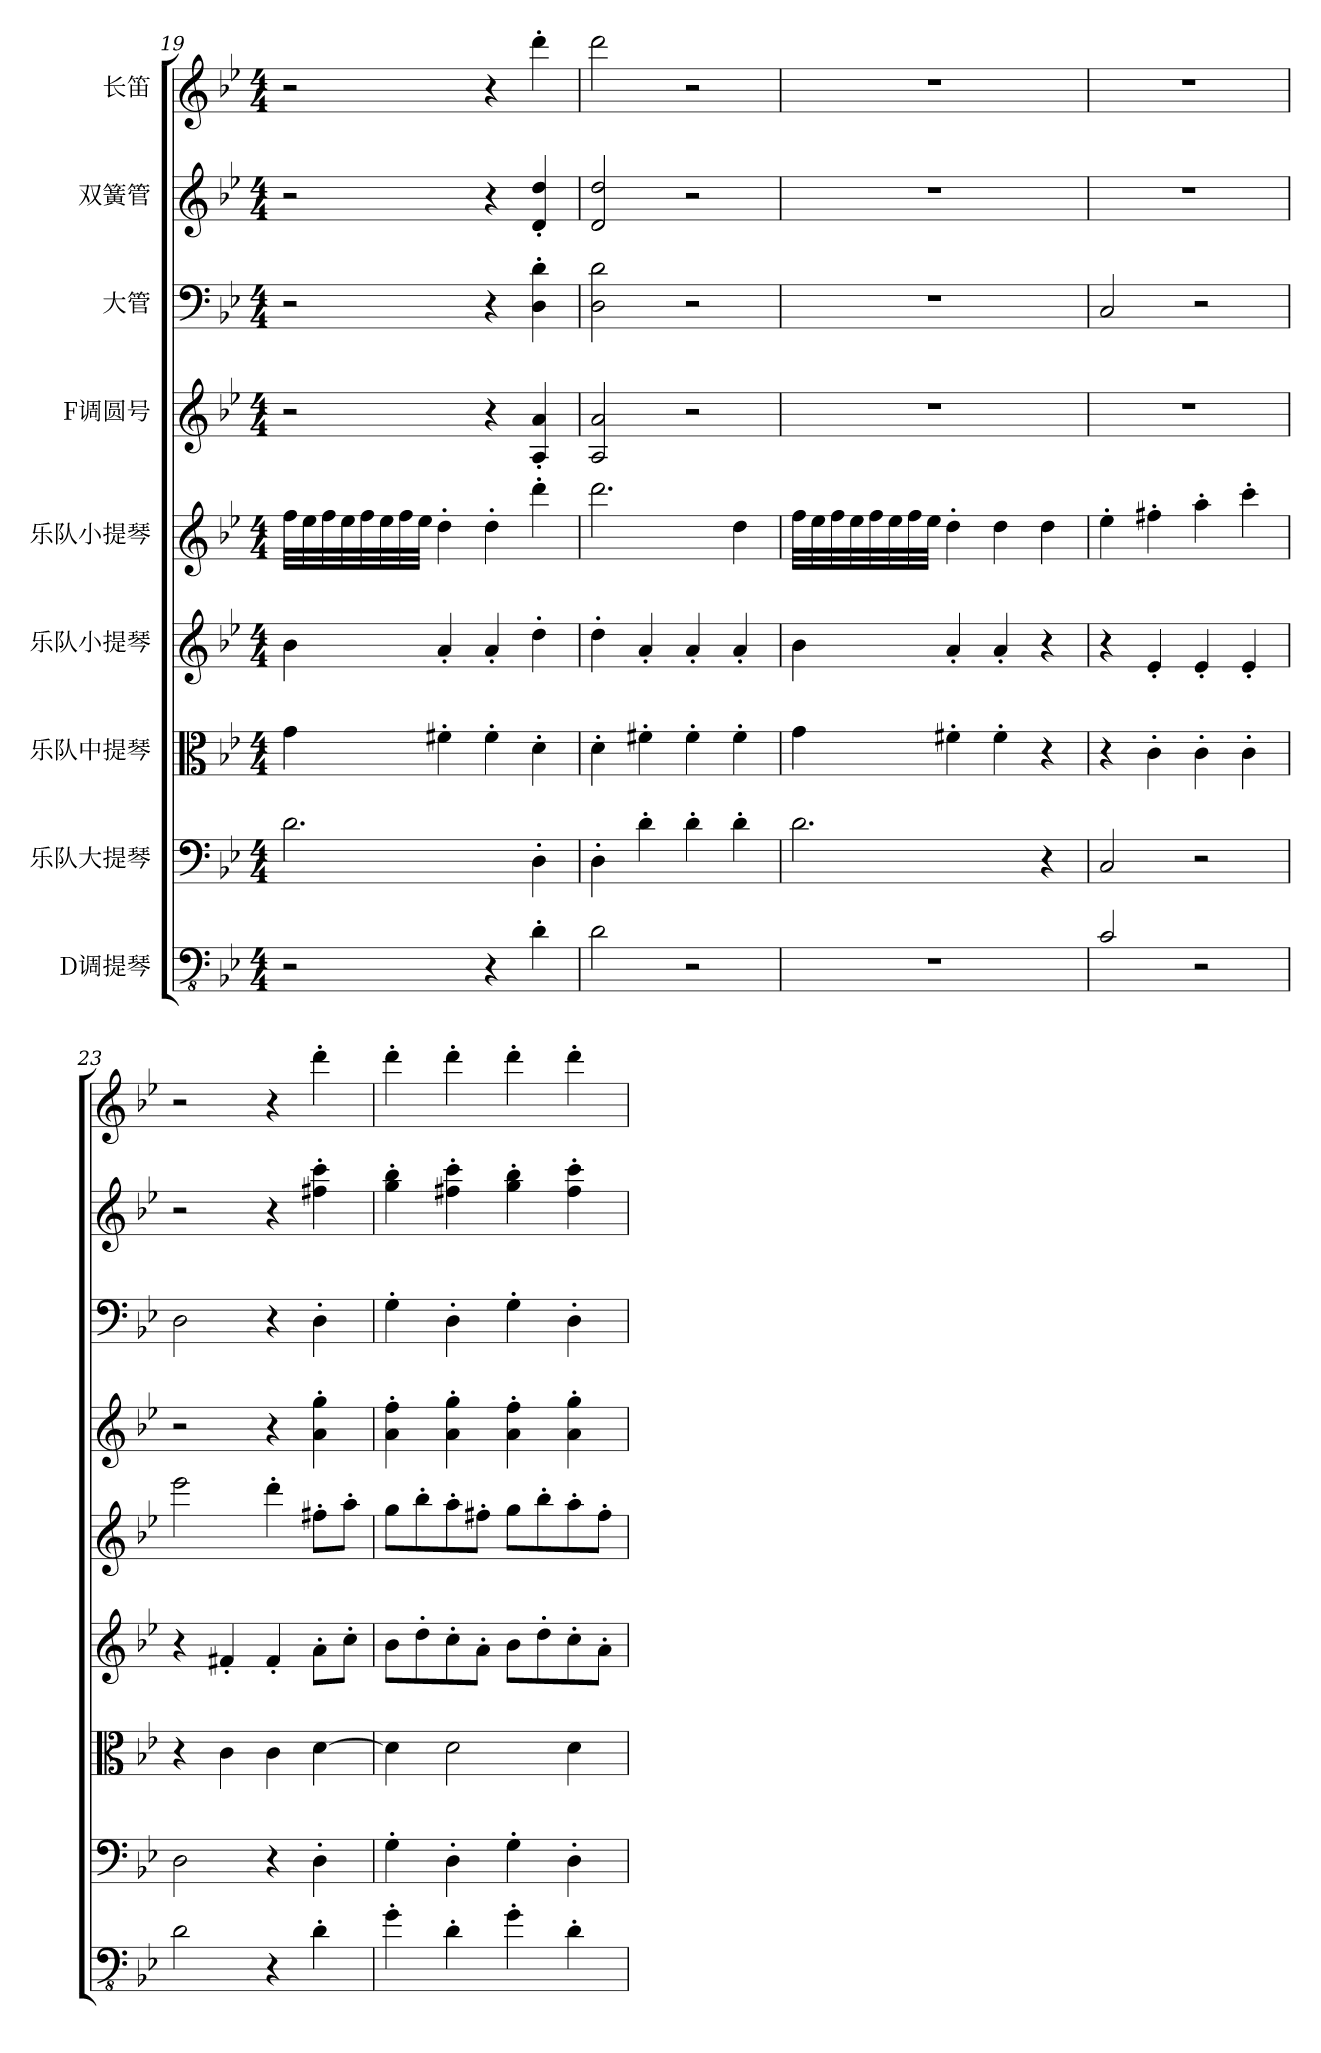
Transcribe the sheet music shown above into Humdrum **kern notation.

**kern	**kern	**kern	**kern	**kern	**kern	**kern	**kern	**kern
*part9	*part8	*part7	*part6	*part5	*part4	*part3	*part2	*part1
*staff9	*staff8	*staff7	*staff6	*staff5	*staff4	*staff3	*staff2	*staff1
*I"D调提琴	*I"乐队大提琴	*I"乐队中提琴	*I"乐队小提琴	*I"乐队小提琴	*I"F调圆号	*I"大管	*I"双簧管	*I"长笛
*clefFv4	*clefF4	*clefC3	*clefG2	*clefG2	*clefG2	*clefF4	*clefG2	*clefG2
*ITrd7c12	*	*	*	*	*ITrd4c7	*	*	*
*k[b-e-]	*k[b-e-]	*k[b-e-]	*k[b-e-]	*k[b-e-]	*k[b-e-a-]	*k[b-e-]	*k[b-e-]	*k[b-e-]
*M4/4	*M4/4	*M4/4	*M4/4	*M4/4	*M4/4	*M4/4	*M4/4	*M4/4
=19	=19	=19	=19	=19	=19	=19	=19	=19
2r	2.d\	4g\	4b-\	32ff\LLL	2r	2r	2r	2r
.	.	.	.	32ee-\	.	.	.	.
.	.	.	.	32ff\	.	.	.	.
.	.	.	.	32ee-\	.	.	.	.
.	.	.	.	32ff\	.	.	.	.
.	.	.	.	32ee-\	.	.	.	.
.	.	.	.	32ff\	.	.	.	.
.	.	.	.	32ee-\JJJ	.	.	.	.
.	.	4f#X'\	4a'/	4dd'\	.	.	.	.
4r	.	4f#'\	4a'/	4dd'\	4r	4r	4r	4r
4DD'\	4D'\	4d'\	4dd'\	4ddd'\	4D/' 4d/'	4D\' 4d\'	4d/' 4dd/'	4ddd'\
=20	=20	=20	=20	=20	=20	=20	=20	=20
2DD\	4D'\	4d'\	4dd'\	2.ddd\	2D/ 2d/	2D\ 2d\	2d/ 2dd/	2ddd\
.	4d'\	4f#X'\	4a'/	.	.	.	.	.
2r	4d'\	4f#'\	4a'/	.	2r	2r	2r	2r
.	4d'\	4f#'\	4a'/	4dd\	.	.	.	.
=21	=21	=21	=21	=21	=21	=21	=21	=21
1r	2.d\	4g\	4b-\	32ff\LLL	1r	1r	1r	1r
.	.	.	.	32ee-\	.	.	.	.
.	.	.	.	32ff\	.	.	.	.
.	.	.	.	32ee-\	.	.	.	.
.	.	.	.	32ff\	.	.	.	.
.	.	.	.	32ee-\	.	.	.	.
.	.	.	.	32ff\	.	.	.	.
.	.	.	.	32ee-\JJJ	.	.	.	.
.	.	4f#X'\	4a'/	4dd'\	.	.	.	.
.	.	4f#'\	4a'/	4dd\	.	.	.	.
.	4r	4r	4r	4dd\	.	.	.	.
!!LO:PB:g=z
=22	=22	=22	=22	=22	=22	=22	=22	=22
2CC/	2C/	4r	4r	4ee-'\	1r	2C/	1r	1r
.	.	4c'\	4e-'/	4ff#X'\	.	.	.	.
2r	2r	4c'\	4e-'/	4aa'\	.	2r	.	.
.	.	4c'\	4e-'/	4ccc'\	.	.	.	.
=23	=23	=23	=23	=23	=23	=23	=23	=23
2DD\	2D\	4r	4r	2eee-\	2r	2D\	2r	2r
.	.	4c\	4f#X'/	.	.	.	.	.
4r	4r	4c\	4f#'/	4ddd'\	4r	4r	4r	4r
4DD'\	4D'\	[4d\	8a'\L	8ff#X'\L	4d\' 4cc\'	4D'\	4ff#X\' 4ccc\'	4ddd'\
.	.	.	8cc'\J	8aa'\J	.	.	.	.
=24	=24	=24	=24	=24	=24	=24	=24	=24
4GG'\	4G'\	4d\]	8b-\L	8gg\L	4d\' 4b-\'	4G'\	4gg\' 4bb-\'	4ddd'\
.	.	.	8dd'\	8bb-'\	.	.	.	.
4DD'\	4D'\	2d\	8cc'\	8aa'\	4d\' 4cc\'	4D'\	4ff#X\' 4ccc\'	4ddd'\
.	.	.	8a'\J	8ff#X'\J	.	.	.	.
4GG'\	4G'\	.	8b-\L	8gg\L	4d\' 4b-\'	4G'\	4gg\' 4bb-\'	4ddd'\
.	.	.	8dd'\	8bb-'\	.	.	.	.
4DD'\	4D'\	4d\	8cc'\	8aa'\	4d\' 4cc\'	4D'\	4ff#\' 4ccc\'	4ddd'\
.	.	.	8a'\J	8ff#'\J	.	.	.	.
=	=	=	=	=	=	=	=	=
*-	*-	*-	*-	*-	*-	*-	*-	*-
